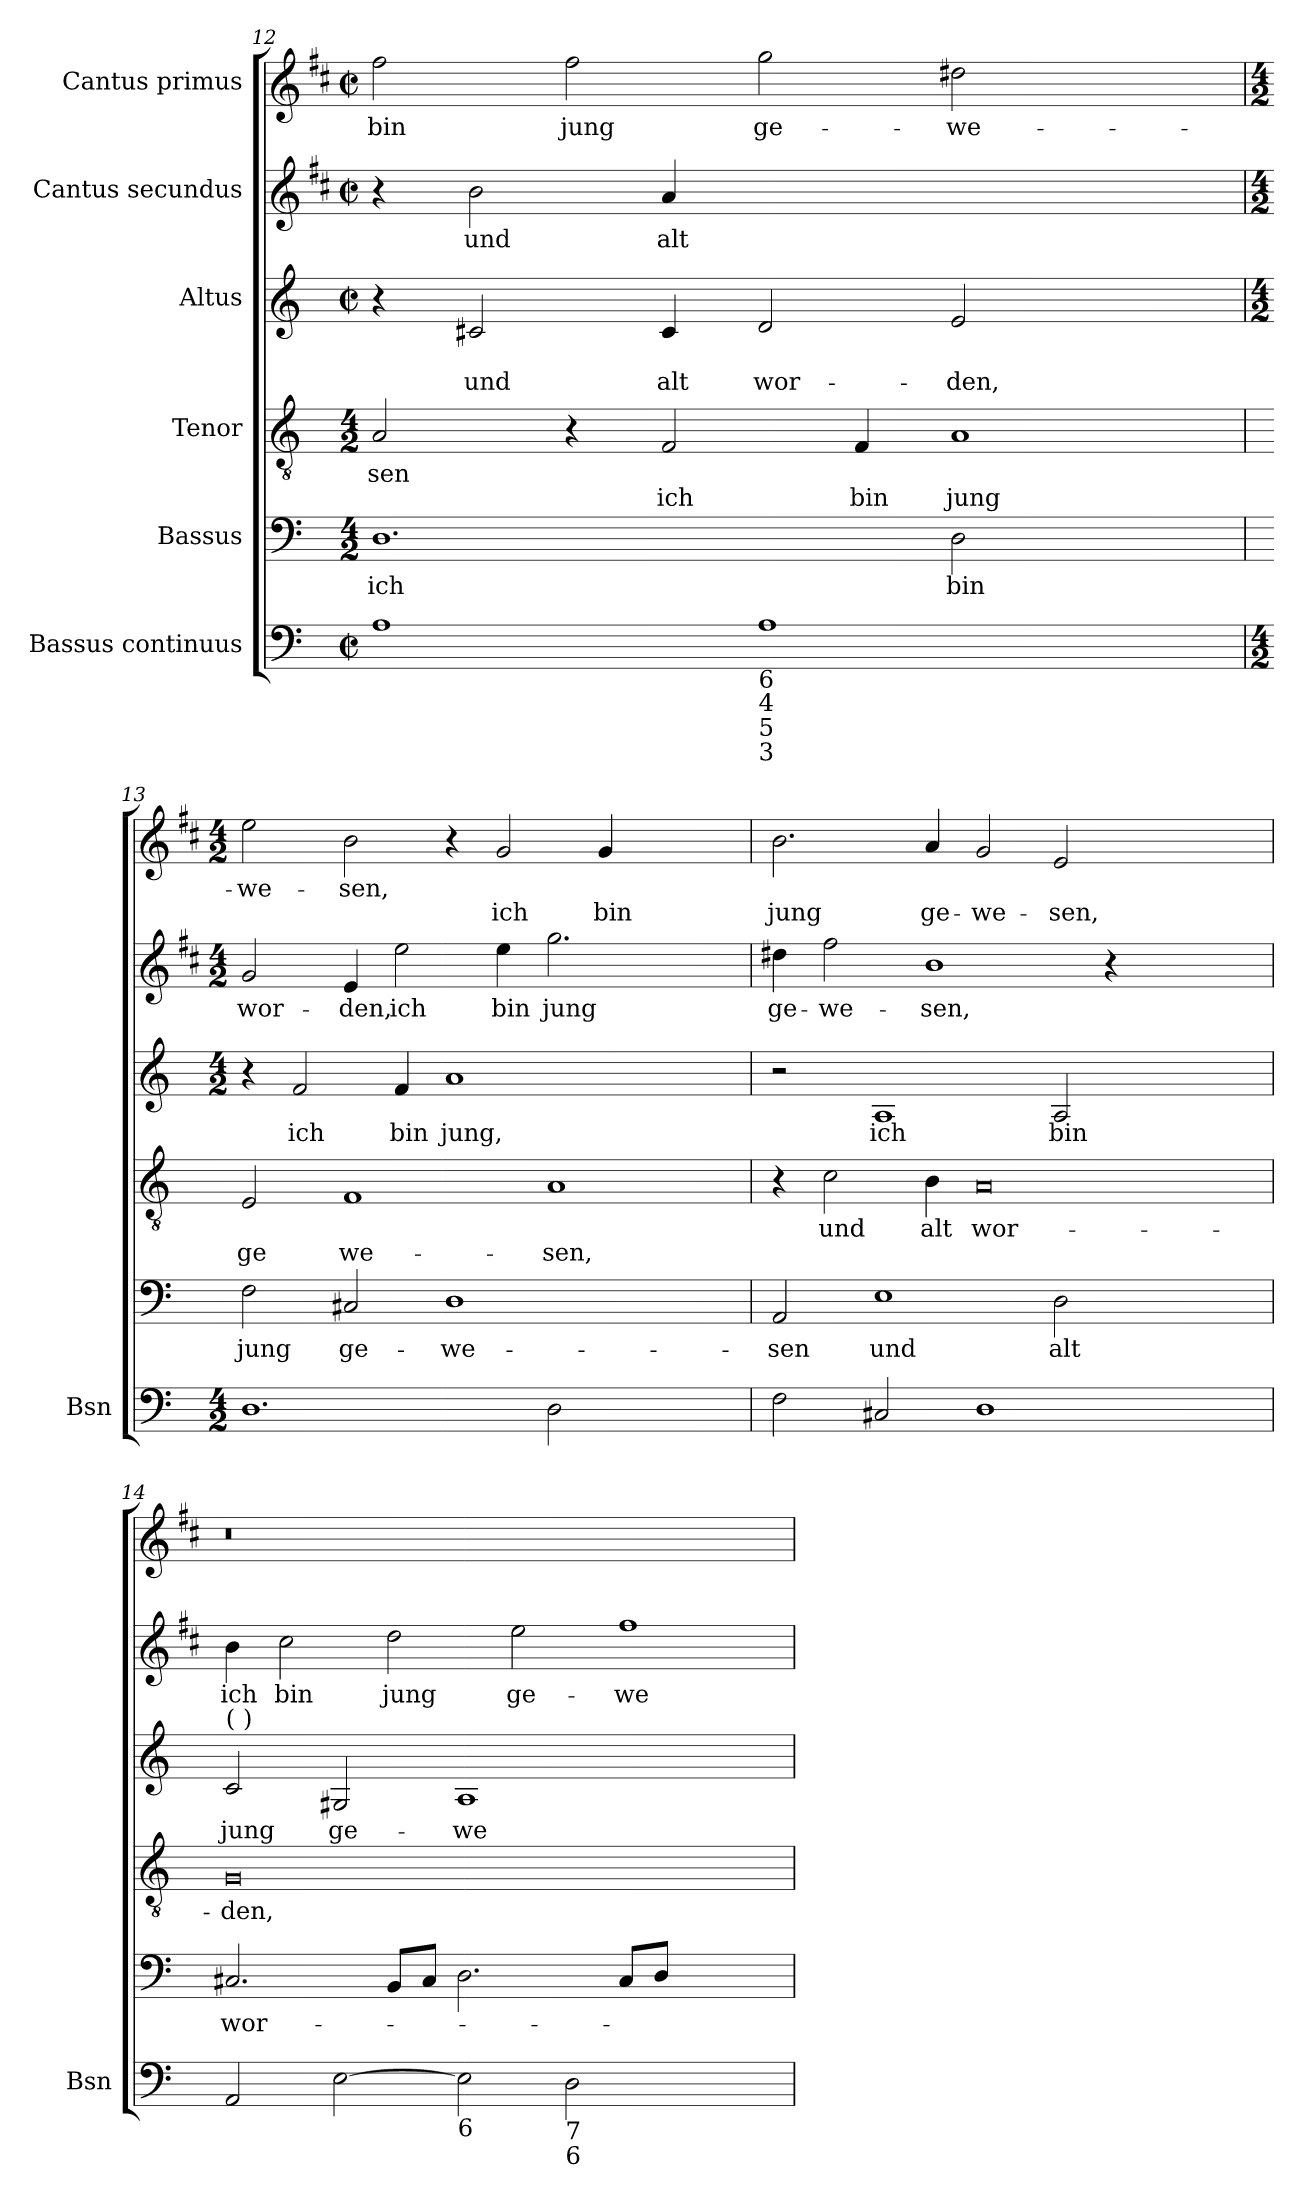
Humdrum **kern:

**kern	**kern	**text	**kern	**text	**text	**kern	**text	**text	**kern	**text	**kern	**text	**text
*part6	*part5	*part5	*part4	*part4	*part4	*part3	*part3	*part3	*part2	*part2	*part1	*part1	*part1
*staff6	*staff5	*staff5	*staff4	*staff4	*staff4	*staff3	*staff3	*staff3	*staff2	*staff2	*staff1	*staff1	*staff1
*I"Bassus continuus	*I"Bassus	*	*I"Tenor	*	*	*I"Altus	*	*	*I"Cantus secundus	*	*I"Cantus  primus	*	*
*I'Bsn	*	*	*	*	*	*	*	*	*	*	*	*	*
!!LO:LB:g=z
*clefF4	*clefF4	*	*clefGv2	*	*	*clefG2	*	*	*clefG2	*	*clefG2	*	*
*	*	*	*	*	*	*	*	*	*ITrd1c2	*	*ITrd1c2	*	*
*k[]	*k[]	*	*k[]	*	*	*k[]	*	*	*k[]	*	*k[]	*	*
*C:	*C:	*	*C:	*	*	*C:	*	*	*C:	*	*C:	*	*
*M4/2	*M4/2	*	*M4/2	*	*	*M4/2	*	*	*M4/2	*	*M4/2	*	*
*met(c|)	*	*	*	*	*	*met(c|)	*	*	*met(c|)	*	*met(c|)	*	*
=12A	=12A	=12A	=12A	=12A	=12A	=12A	=12A	=12A	=12A	=12A	=12A	=12A	=12A
!	!	!LO:LY:b	!	!LO:LY:b	!	!	!	!	!	!	!	!LO:LY:b	!
1A	1.D	ich	2A	-sen	.	4r	.	.	4r	.	2ee	bin	.
!	!	!	!	!	!	!	!	!LO:LY:b	!	!LO:LY:b	!	!	!
.	.	.	.	.	.	2c#X	.	und	2a	und	.	.	.
!	!	!	!	!	!	!	!	!	!	!	!	!LO:LY:b	!
.	.	.	4r	.	.	.	.	.	.	.	2ee	jung	.
!	!	!	!	!	!LO:LY:b	!	!	!LO:LY:b	!	!LO:LY:b	!	!	!
.	.	.	2F	.	ich	4c#	.	alt	4g	alt	.	.	.
!LO:TX:b:t=6\n4	!	!	!	!	!	!	!	!	!	!	!	!	!
!LO:TX:b:t=5	!	!	!	!	!	!	!	!	!	!	!	!	!
!LO:TX:b:t=3	!	!	!	!	!	!	!	!	!	!	!	!	!
!	!	!	!	!	!	!	!	!LO:LY:b	!	!	!	!LO:LY:b	!
1A	.	.	.	.	.	2d	.	wor-	1.ryy	.	2ff	ge-	.
!	!	!	!	!	!LO:LY:b	!	!	!	!	!	!	!	!
.	.	.	4F	.	bin	.	.	.	.	.	.	.	.
!	!	!LO:LY:b	!	!	!LO:LY:b	!	!	!LO:LY:b	!	!	!	!LO:LY:b	!
.	2D	bin	1A	.	jung	2e	.	-den,	.	.	2cc#X	-we-	.
2ryy	2ryy	.	.	.	.	2ryy	.	.	.	.	2ryy	.	.
!!LO:LB:g=z
=13	=13	=13	=13	=13	=13	=13	=13	=13	=13	=13	=13	=13	=13
*M4/2	*	*	*	*	*	*M4/2	*	*	*M4/2	*	*M4/2	*	*
!	!	!LO:LY:b	!	!	!LO:LY:b	!	!	!	!	!LO:LY:b	!	!LO:LY:b	!
1.D	2F	jung	2E	.	ge	4r	.	.	2f	wor-	2dd	-we-	.
!	!	!	!	!	!	!	!LO:LY:b	!	!	!	!	!	!
.	.	.	.	.	.	2f	ich	.	.	.	.	.	.
!	!	!LO:LY:b	!	!	!LO:LY:b	!	!	!	!	!LO:LY:b	!	!LO:LY:b	!
.	2C#X	ge-	1F	.	we-	.	.	.	4d	-den,	2a	-sen,	.
!	!	!	!	!	!	!	!LO:LY:b	!	!	!LO:LY:b	!	!	!
.	.	.	.	.	.	4f	bin	.	2dd	ich	.	.	.
!	!	!LO:LY:b	!	!	!	!	!LO:LY:b	!	!	!	!	!	!
.	1D	-we-	.	.	.	1a	jung,	.	.	.	4r	.	.
!	!	!	!	!	!	!	!	!	!	!LO:LY:b	!	!	!LO:LY:b
.	.	.	.	.	.	.	.	.	4dd	bin	2f	.	ich
!	!	!	!	!	!LO:LY:b	!	!	!	!	!LO:LY:b	!	!	!
2D	.	.	1A	.	-sen,	.	.	.	2.ff	jung	.	.	.
!	!	!	!	!	!	!	!	!	!	!	!	!	!LO:LY:b
.	.	.	.	.	.	.	.	.	.	.	4f	.	bin
2ryy	2ryy	.	.	.	.	2ryy	.	.	.	.	2ryy	.	.
.	.	.	.	.	.	.	.	.	4ryy	.	.	.	.
=13A	=13A	=13A	=13A	=13A	=13A	=13A	=13A	=13A	=13A	=13A	=13A	=13A	=13A
!	!	!LO:LY:b	!	!	!	!	!	!	!	!LO:LY:b	!	!	!LO:LY:b
2F	2AA	-sen	4r	.	.	2r	.	.	4cc#X	ge-	2.a	.	jung
!	!	!	!	!LO:LY:b	!	!	!	!	!	!LO:LY:b	!	!	!
.	.	.	2c	und	.	.	.	.	2ee	-we-	.	.	.
!	!	!LO:LY:b	!	!	!	!	!LO:LY:b	!	!	!	!	!	!
2C#X	1E	und	.	.	.	1A	ich	.	.	.	.	.	.
!	!	!	!	!LO:LY:b	!	!	!	!	!	!LO:LY:b	!	!	!LO:LY:b
.	.	.	4B	alt	.	.	.	.	1a	-sen,	4g	.	ge-
!	!	!	!	!LO:LY:b	!	!	!	!	!	!	!	!	!LO:LY:b
1D	.	.	0A	wor-	.	.	.	.	.	.	2f	.	-we-
!	!	!LO:LY:b	!	!	!	!	!LO:LY:b	!	!	!	!	!	!LO:LY:b
.	2D	alt	.	.	.	2A	bin	.	.	.	2d	.	-sen,
.	.	.	.	.	.	.	.	.	4r	.	.	.	.
1ryy	1ryy	.	.	.	.	1ryy	.	.	1ryy	.	1ryy	.	.
=14A	=14A	=14A	=14A	=14A	=14A	=14A	=14A	=14A	=14A	=14A	=14A	=14A	=14A
!	!	!	!	!	!	!LO:TX:a:t=(  )	!	!	!	!	!	!	!
!	!	!LO:LY:b	!	!LO:LY:b	!	!	!LO:LY:b	!	!	!LO:LY:b	!	!	!
2AA	2.C#X	wor-	0G	-den,	.	2c	jung	.	4a	ich	0r	.	.
!	!	!	!	!	!	!	!	!	!	!LO:LY:b	!	!	!
.	.	.	.	.	.	.	.	.	2b	bin	.	.	.
!	!	!	!	!	!	!	!LO:LY:b	!	!	!	!	!	!
[2E	.	.	.	.	.	2G#X	ge-	.	.	.	.	.	.
!	!	!	!	!	!	!	!	!	!	!LO:LY:b	!	!	!
.	8BBL	.	.	.	.	.	.	.	2cc	jung	.	.	.
.	8C#J	.	.	.	.	.	.	.	.	.	.	.	.
!LO:TX:b:t=6	!	!	!	!	!	!	!	!	!	!	!	!	!
!	!	!	!	!	!	!	!LO:LY:b	!	!	!	!	!	!
2E]	2.D	.	.	.	.	1A	-we-	.	.	.	.	.	.
!	!	!	!	!	!	!	!	!	!	!LO:LY:b	!	!	!
.	.	.	.	.	.	.	.	.	2dd	ge-	.	.	.
!LO:TX:b:t=7	!	!	!	!	!	!	!	!	!	!	!	!	!
!LO:TX:b:t=6	!	!	!	!	!	!	!	!	!	!	!	!	!
2D	.	.	.	.	.	.	.	.	.	.	.	.	.
!	!	!	!	!	!	!	!	!	!	!LO:LY:b	!	!	!
.	8C#L	.	.	.	.	.	.	.	1ee	-we-	.	.	.
.	8DJ	.	.	.	.	.	.	.	.	.	.	.	.
2.ryy	2.ryy	.	2.ryy	.	.	2.ryy	.	.	.	.	2.ryy	.	.
=	=	=	=	=	=	=	=	=	=	=	=	=	=
*-	*-	*-	*-	*-	*-	*-	*-	*-	*-	*-	*-	*-	*-
